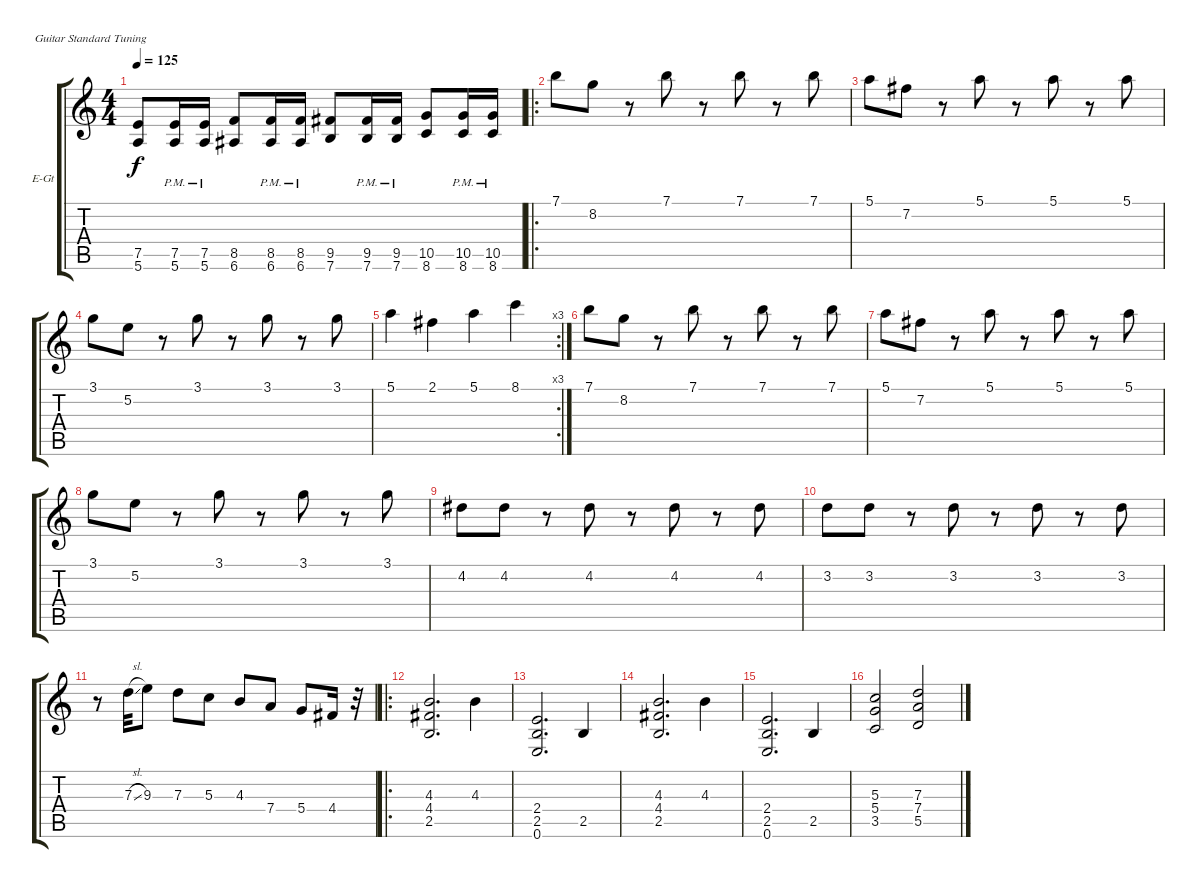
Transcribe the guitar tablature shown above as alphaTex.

\defaultSystemsLayout 4
\bracketExtendMode groupsimilarinstruments
\firstSystemTrackNameOrientation horizontal
\otherSystemsTrackNameOrientation horizontal
\track ("Electric Guitar" "E-Gt") {instrument overdrivenguitar}
\staff {score tabs}
\tuning (E4 B3 G3 D3 A2 E2)
\ts (4 4)
\tempo 125
\clef g2
\ks c
(5.6 7.5).8{dy f} (7.5{pm} 5.6{pm}).16 (7.5{pm} 5.6{pm}).16 (6.6 8.5).8 (8.5{pm} 6.6{pm}).16 (8.5{pm} 6.6{pm}).16 (7.6 9.5).8 (9.5{pm} 7.6{pm}).16 (9.5{pm} 7.6{pm}).16 (8.6 10.5).8 (10.5{pm} 8.6{pm}).16 (10.5{pm} 8.6{pm}).16 |
\ro
7.1.8 8.2.8 r.8 7.1.8 r.8 7.1.8 r.8 7.1.8 |
5.1.8 7.2.8 r.8 5.1.8 r.8 5.1.8 r.8 5.1.8 |
3.1.8 5.2.8 r.8 3.1.8 r.8 3.1.8 r.8 3.1.8 |
\rc 3
5.1.4 2.1.4 5.1.4 8.1.4 |
7.1.8 8.2.8 r.8 7.1.8 r.8 7.1.8 r.8 7.1.8 |
5.1.8 7.2.8 r.8 5.1.8 r.8 5.1.8 r.8 5.1.8 |
3.1.8 5.2.8 r.8 3.1.8 r.8 3.1.8 r.8 3.1.8 |
4.2.8 4.2.8 r.8 4.2.8 r.8 4.2.8 r.8 4.2.8 |
3.2.8 3.2.8 r.8 3.2.8 r.8 3.2.8 r.8 3.2.8 |
r.8 7.3{sl}.32 9.3.8 7.3.8 5.3.8 4.3.8 7.4.8 5.4.8 4.4.16 r.32 |
\ro
(2.5 4.4 4.3).2{d} 4.3.4 |
(2.5 0.6 2.4).2{d} 2.5.4 |
(2.5 4.4 4.3).2{d} 4.3.4 |
(2.5 0.6 2.4).2{d} 2.5.4 |
(3.5 5.4 5.3).2 (5.5 7.4 7.3).2
